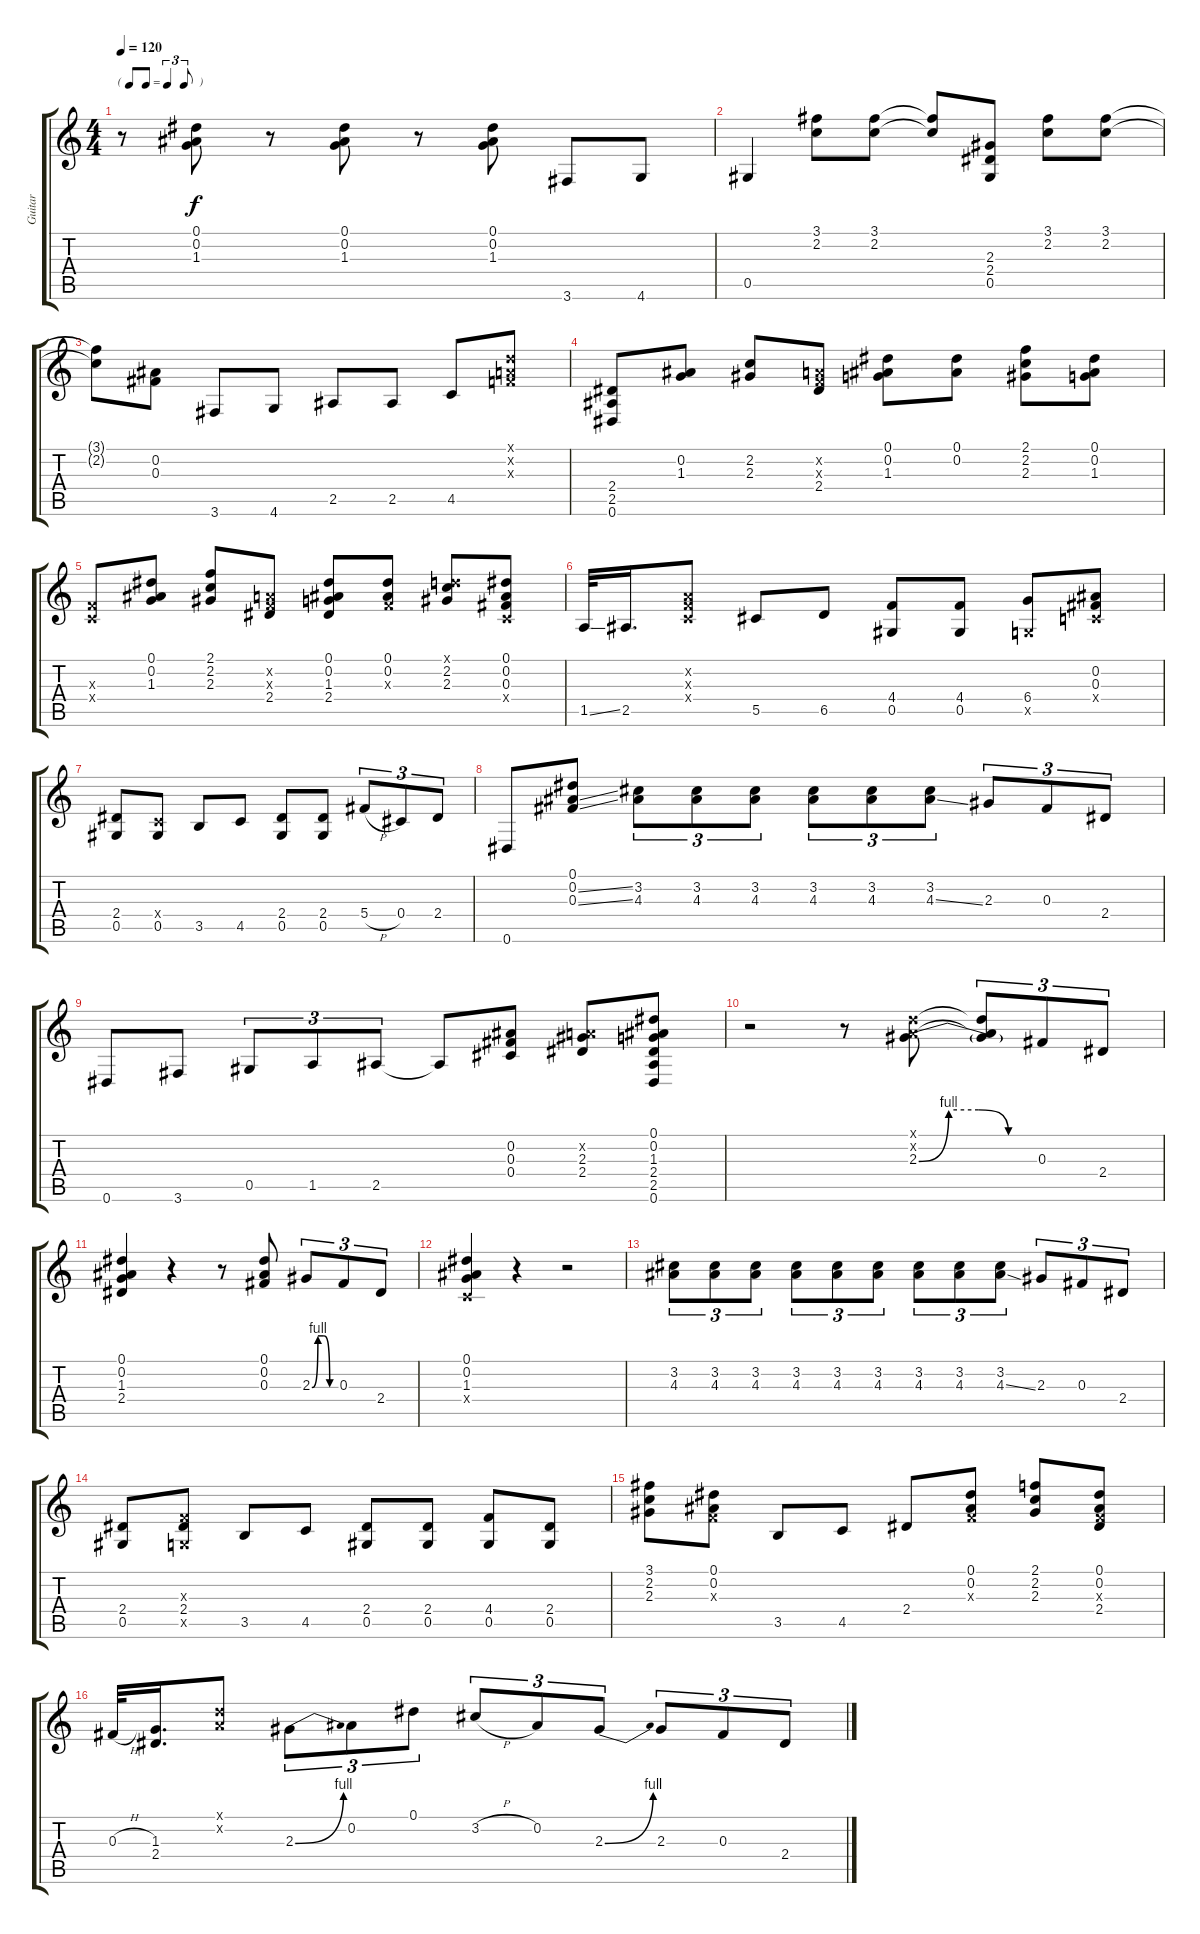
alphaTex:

\track ("Guitar" "Guitar") {instrument overdrivenguitar}
\staff {score tabs}
\tuning (Eb4 Bb3 Gb3 Db3 Ab2 Eb2) {hide}
\ts (4 4)
\tf triplet8th
\tempo 120
\clef g2
\ks c
r.8{dy f} (0.1 0.2 1.3).8 r.8 (0.1 0.2 1.3).8 r.8 (0.1 0.2 1.3).8 3.6.8 4.6.8 |
0.5.4 (3.1 2.2).8 (3.1 2.2).8 (3.1{t} 2.2{t}).8 (2.3 2.4 0.5).8 (3.1 2.2).8 (3.1 2.2).8 |
(3.1{t} 2.2{t}).8 (0.2 0.3).8 3.6.8 4.6.8 2.5.8 2.5.8 4.5.8 (-1.1{x} -1.2{x} -1.3{x}).8 |
(2.4 2.5 0.6).8 (0.2 1.3).8 (2.2 2.3).8 (-1.2{x} -1.3{x} 2.4).8 (0.1 0.2 1.3).8 (0.1 0.2).8 (2.1 2.2 2.3).8 (0.1 0.2 1.3).8 |
(-1.3{x} -1.4{x}).8 (0.1 0.2 1.3).8 (2.1 2.2 2.3).8 (-1.2{x} -1.3{x} 2.4).8 (0.1 0.2 1.3 2.4).8 (0.1 0.2 -1.3{x}).8 (-1.1{x} 2.2 2.3).8 (0.1 0.2 0.3 -1.4{x}).8 |
1.5{ss}.32 2.5.16{d} (-1.2{x} -1.3{x} -1.4{x}).8 5.5.8 6.5.8 (4.4 0.5).8 (4.4 0.5).8 (6.4 -1.5{x}).8 (0.2 0.3 -1.4{x}).8 |
(2.4 0.5).8 (-1.4{x} 0.5).8 3.5.8 4.5.8 (2.4 0.5).8 (2.4 0.5).8 5.4{h}.8{tu (3 2)} 0.4.8{tu (3 2)} 2.4.8{tu (3 2)} |
0.6.8 (0.1 0.2{ss} 0.3{ss}).8 (3.2 4.3).8{tu (3 2)} (3.2 4.3).8{tu (3 2)} (3.2 4.3).8{tu (3 2)} (3.2 4.3).8{tu (3 2)} (3.2 4.3).8{tu (3 2)} (3.2 4.3{ss}).8{tu (3 2)} 2.3.8{tu (3 2)} 0.3.8{tu (3 2)} 2.4.8{tu (3 2)} |
0.6.8 3.6.8 0.5.8{tu (3 2)} 1.5.8{tu (3 2)} 2.5.8{tu (3 2)} 2.5{t}.8 (0.2 0.3 0.4).8 (-1.2{x} 2.3 2.4).8 (0.1 0.2 1.3 2.4 2.5 0.6).8 |
r.2 r.8 (-1.1{x} -1.2{x} 2.3{be (custom 0 0 15 4 30 4 45 0 60 0)}).8 (-1.1{t} -1.2{t} 2.3{t}).8{tu (3 2)} 0.3.8{tu (3 2)} 2.4.8{tu (3 2)} |
(0.1 0.2 1.3 2.4).4 r.4 r.8 (0.1 0.2 0.3).8 2.3{be (custom 0 0 15 4 30 4 45 0 60 0)}.8{tu (3 2)} 0.3.8{tu (3 2)} 2.4.8{tu (3 2)} |
(0.1 0.2 1.3 -1.4{x}).4 r.4 r.2 |
(3.2 4.3).8{tu (3 2)} (3.2 4.3).8{tu (3 2)} (3.2 4.3).8{tu (3 2)} (3.2 4.3).8{tu (3 2)} (3.2 4.3).8{tu (3 2)} (3.2 4.3).8{tu (3 2)} (3.2 4.3).8{tu (3 2)} (3.2 4.3).8{tu (3 2)} (3.2 4.3{ss}).8{tu (3 2)} 2.3.8{tu (3 2)} 0.3.8{tu (3 2)} 2.4.8{tu (3 2)} |
(2.4 0.5).8 (-1.3{x} 2.4 -1.5{x}).8 3.5.8 4.5.8 (2.4 0.5).8 (2.4 0.5).8 (4.4 0.5).8 (2.4 0.5).8 |
(3.1 2.2 2.3).8 (0.1 0.2 -1.3{x}).8 3.5.8 4.5.8 2.4.8 (0.1 0.2 -1.3{x}).8 (2.1 2.2 2.3).8 (0.1 0.2 -1.3{x} 2.4).8 |
0.3{h}.32 (1.3 2.4).16{d} (-1.1{x} -1.2{x}).8 2.3{be (bend 0 0 60 4)}.8{tu (3 2)} 0.2.8{tu (3 2)} 0.1.8{tu (3 2)} 3.2{h}.8{tu (3 2)} 0.2.8{tu (3 2)} 2.3{be (bend 0 0 60 4)}.8{tu (3 2)} 2.3.8{tu (3 2)} 0.3.8{tu (3 2)} 2.4.8{tu (3 2)}
